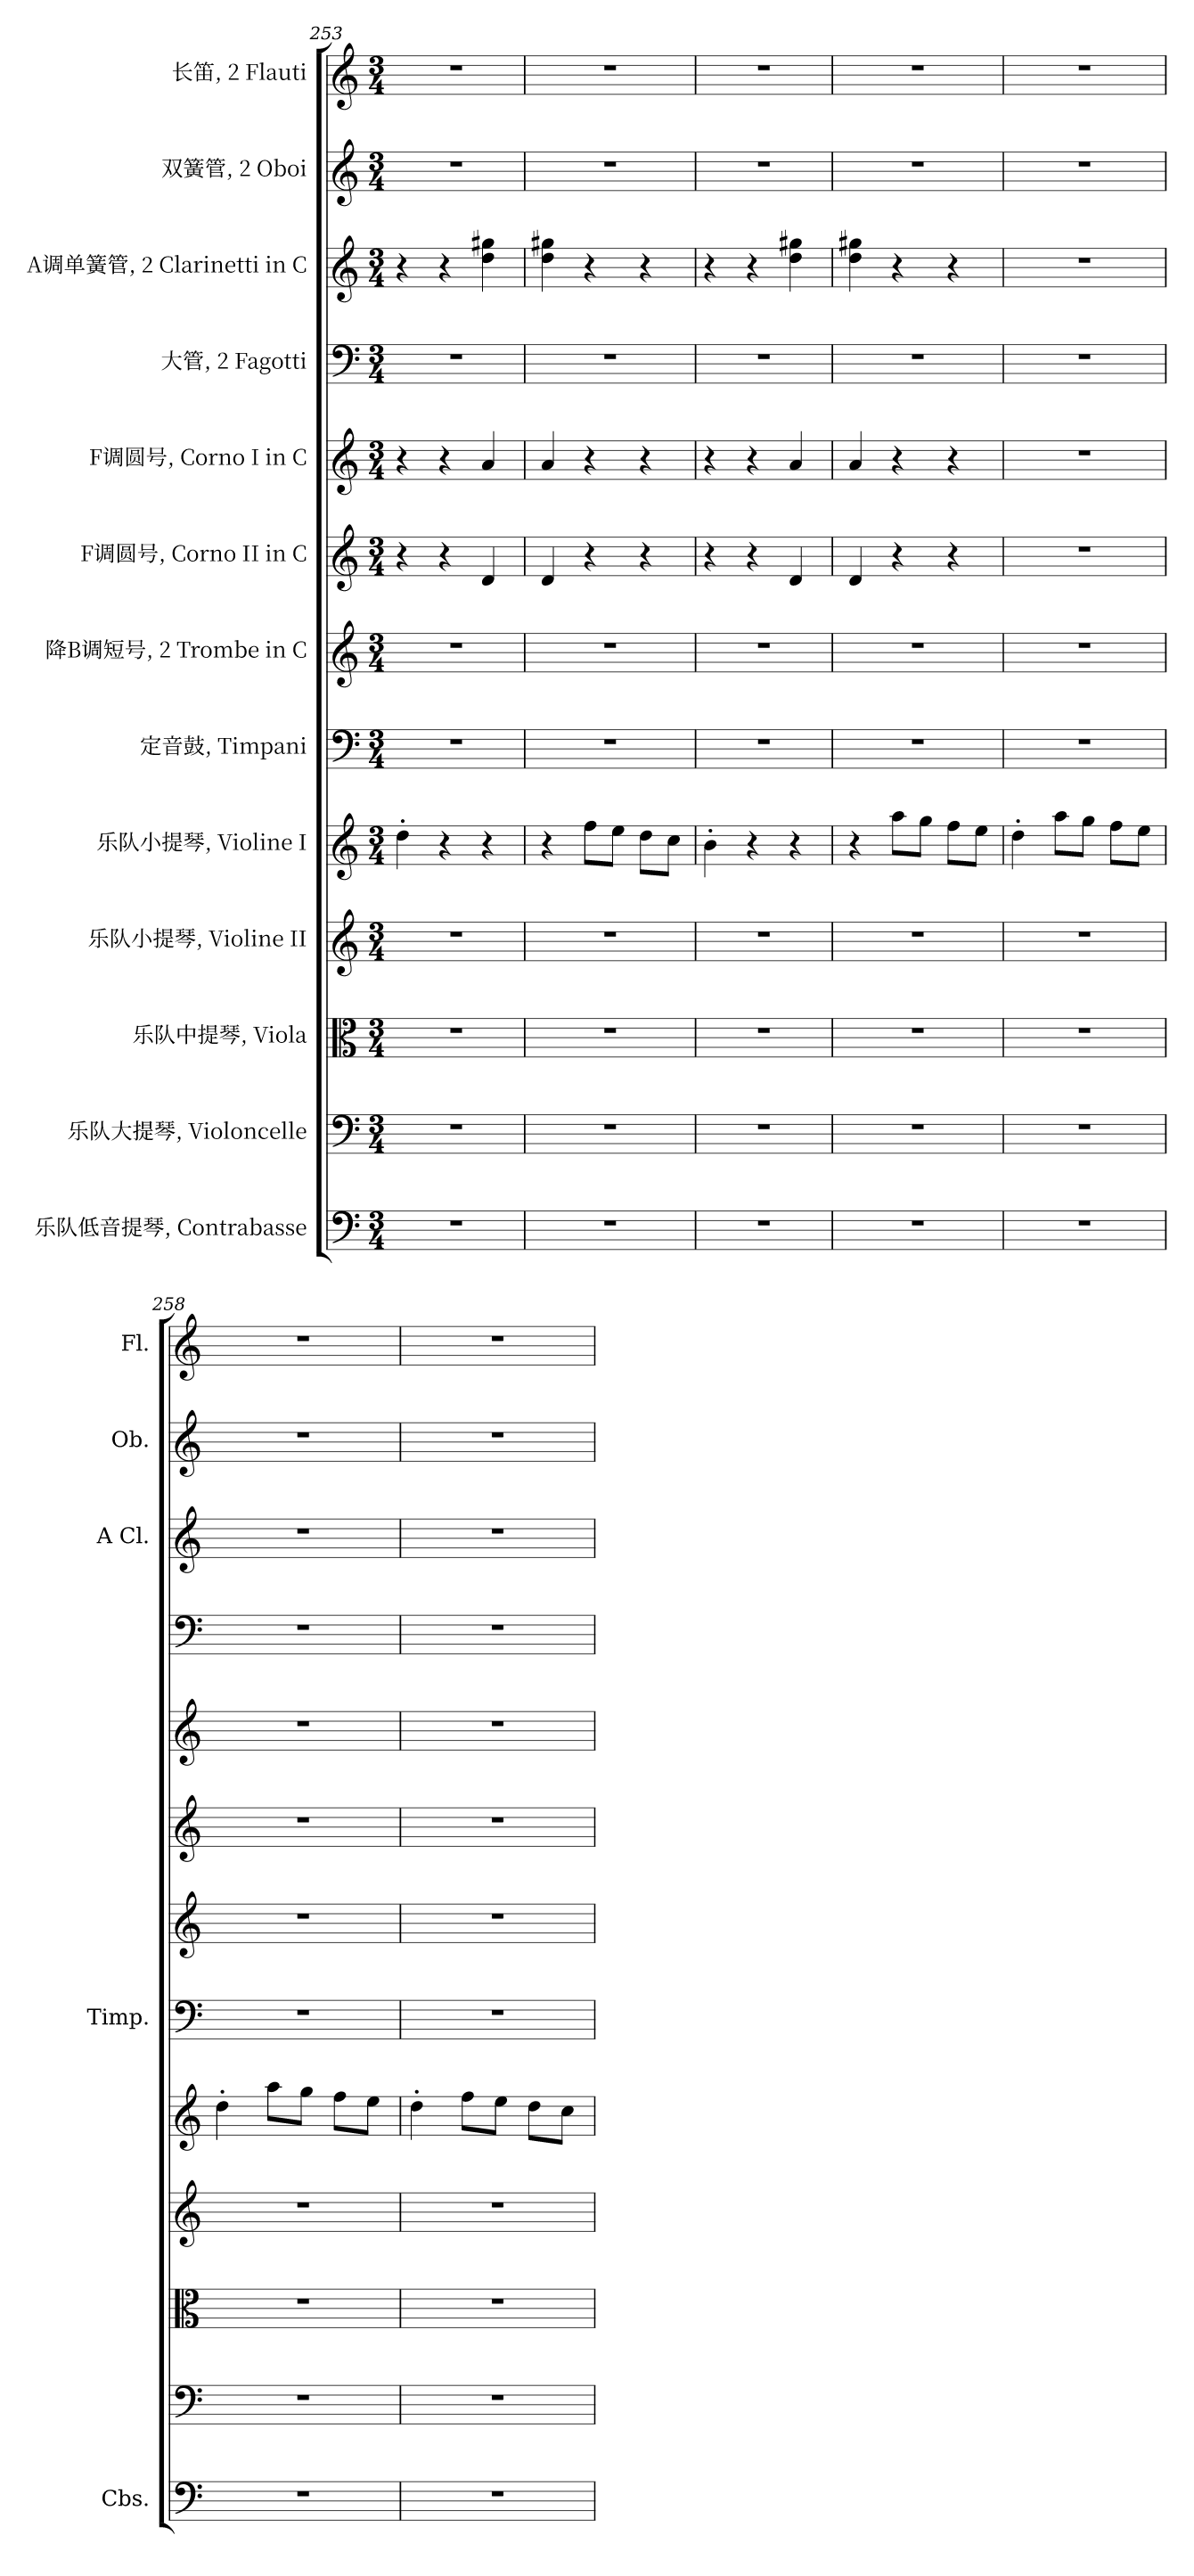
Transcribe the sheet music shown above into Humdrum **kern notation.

**kern	**kern	**kern	**kern	**kern	**kern	**kern	**kern	**kern	**kern	**kern	**kern	**kern
*part13	*part12	*part11	*part10	*part9	*part8	*part7	*part6	*part5	*part4	*part3	*part2	*part1
*staff13	*staff12	*staff11	*staff10	*staff9	*staff8	*staff7	*staff6	*staff5	*staff4	*staff3	*staff2	*staff1
*I"乐队低音提琴, Contrabasse	*I"乐队大提琴, Violoncelle	*I"乐队中提琴, Viola	*I"乐队小提琴, Violine II	*I"乐队小提琴, Violine I	*I"定音鼓, Timpani	*I"降B调短号, 2 Trombe in C	*I"F调圆号, Corno II in C	*I"F调圆号, Corno I in C	*I"大管, 2 Fagotti	*I"A调单簧管, 2 Clarinetti in C	*I"双簧管, 2 Oboi	*I"长笛, 2 Flauti
*I'Cbs.	*	*	*	*	*I'Timp.	*	*	*	*	*I'A Cl.	*I'Ob.	*I'Fl.
*clefF4	*clefF4	*clefC3	*clefG2	*clefG2	*clefF4	*clefG2	*clefG2	*clefG2	*clefF4	*clefG2	*clefG2	*clefG2
*ITrd7c12	*	*	*	*	*	*ITrd1c2	*ITrd4c7	*ITrd4c7	*	*ITrd2c3	*	*
*k[]	*k[]	*k[]	*k[]	*k[]	*k[]	*k[b-e-]	*k[b-]	*k[b-]	*k[]	*k[f#c#g#]	*k[]	*k[]
*M3/4	*M3/4	*M3/4	*M3/4	*M3/4	*M3/4	*M3/4	*M3/4	*M3/4	*M3/4	*M3/4	*M3/4	*M3/4
*MM250	*MM250	*MM250	*MM250	*MM250	*MM250	*MM250	*MM250	*MM250	*MM250	*MM250	*MM250	*MM250
=253	=253	=253	=253	=253	=253	=253	=253	=253	=253	=253	=253	=253
2.r	2.r	2.r	2.r	4dd'\	2.r	2.r	4r	4r	2.r	4r	2.r	2.r
.	.	.	.	4r	.	.	4r	4r	.	4r	.	.
.	.	.	.	4r	.	.	4G/	4d/	.	4b\ 4ee#X\	.	.
=254	=254	=254	=254	=254	=254	=254	=254	=254	=254	=254	=254	=254
*	*	*	*	*	*	*	*	*	*	*	*	*MM230
2.r	2.r	2.r	2.r	4r	2.r	2.r	4G/	4d/	2.r	4b\ 4ee#X\	2.r	2.r
.	.	.	.	8ff\L	.	.	4r	4r	.	4r	.	.
.	.	.	.	8ee\J	.	.	.	.	.	.	.	.
.	.	.	.	8dd\L	.	.	4r	4r	.	4r	.	.
.	.	.	.	8cc\J	.	.	.	.	.	.	.	.
=255	=255	=255	=255	=255	=255	=255	=255	=255	=255	=255	=255	=255
*	*	*	*	*	*	*	*	*	*	*	*	*MM250
2.r	2.r	2.r	2.r	4b'\	2.r	2.r	4r	4r	2.r	4r	2.r	2.r
.	.	.	.	4r	.	.	4r	4r	.	4r	.	.
.	.	.	.	4r	.	.	4G/	4d/	.	4b\ 4ee#X\	.	.
!!LO:PB:g=z
=256	=256	=256	=256	=256	=256	=256	=256	=256	=256	=256	=256	=256
*	*	*	*	*	*	*	*	*	*	*	*	*MM230
2.r	2.r	2.r	2.r	4r	2.r	2.r	4G/	4d/	2.r	4b\ 4ee#X\	2.r	2.r
.	.	.	.	8aa\L	.	.	4r	4r	.	4r	.	.
.	.	.	.	8gg\J	.	.	.	.	.	.	.	.
.	.	.	.	8ff\L	.	.	4r	4r	.	4r	.	.
.	.	.	.	8ee\J	.	.	.	.	.	.	.	.
=257	=257	=257	=257	=257	=257	=257	=257	=257	=257	=257	=257	=257
*	*	*	*	*	*	*	*	*	*	*	*	*MM250
2.r	2.r	2.r	2.r	4dd'\	2.r	2.r	2.r	2.r	2.r	2.r	2.r	2.r
.	.	.	.	8aa\L	.	.	.	.	.	.	.	.
.	.	.	.	8gg\J	.	.	.	.	.	.	.	.
.	.	.	.	8ff\L	.	.	.	.	.	.	.	.
.	.	.	.	8ee\J	.	.	.	.	.	.	.	.
=258	=258	=258	=258	=258	=258	=258	=258	=258	=258	=258	=258	=258
*	*	*	*	*	*	*	*	*	*	*	*	*MM250
2.r	2.r	2.r	2.r	4dd'\	2.r	2.r	2.r	2.r	2.r	2.r	2.r	2.r
.	.	.	.	8aa\L	.	.	.	.	.	.	.	.
.	.	.	.	8gg\J	.	.	.	.	.	.	.	.
.	.	.	.	8ff\L	.	.	.	.	.	.	.	.
.	.	.	.	8ee\J	.	.	.	.	.	.	.	.
=259	=259	=259	=259	=259	=259	=259	=259	=259	=259	=259	=259	=259
*	*	*	*	*	*	*	*	*	*	*	*	*MM250
2.r	2.r	2.r	2.r	4dd'\	2.r	2.r	2.r	2.r	2.r	2.r	2.r	2.r
.	.	.	.	8ff\L	.	.	.	.	.	.	.	.
.	.	.	.	8ee\J	.	.	.	.	.	.	.	.
.	.	.	.	8dd\L	.	.	.	.	.	.	.	.
.	.	.	.	8cc\J	.	.	.	.	.	.	.	.
=	=	=	=	=	=	=	=	=	=	=	=	=
*-	*-	*-	*-	*-	*-	*-	*-	*-	*-	*-	*-	*-
